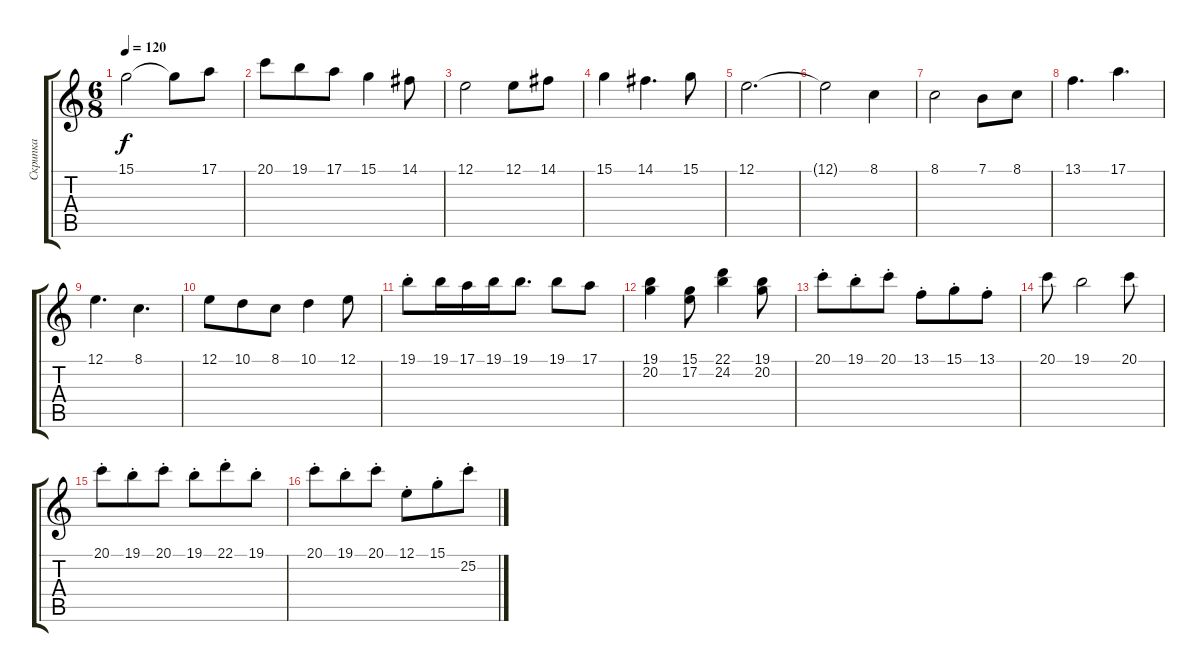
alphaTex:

\track ("Скрипка" "Скрипка") {instrument stringensemble1}
\staff {score tabs}
\tuning (E4 B3 G3 D3 A2 E2) {hide}
\ts (6 8)
\tempo 120
\clef g2
\ks c
15.1.2{dy f} 15.1{t}.8 17.1.8 |
20.1.8 19.1.8 17.1.8 15.1.4 14.1.8 |
12.1.2 12.1.8 14.1.8 |
15.1.4 14.1.4{d} 15.1.8 |
12.1.2{d} |
12.1{t}.2 8.1.4 |
8.1.2 7.1.8 8.1.8 |
13.1.4{d} 17.1.4{d} |
12.1.4{d} 8.1.4{d} |
12.1.8 10.1.8 8.1.8 10.1.4 12.1.8 |
19.1{st}.8 19.1.16 17.1.16 19.1.16 19.1.8{d} 19.1.8 17.1.8 |
(19.1 20.2).4 (15.1 17.2).8 (22.1 24.2).4 (19.1 20.2).8 |
20.1{st}.8 19.1{st}.8 20.1{st}.8 13.1{st}.8 15.1{st}.8 13.1{st}.8 |
20.1.8 19.1.2 20.1.8 |
20.1{st}.8 19.1{st}.8 20.1{st}.8 19.1{st}.8 22.1{st}.8 19.1{st}.8 |
20.1{st}.8 19.1{st}.8 20.1{st}.8 12.1{st}.8 15.1{st}.8 25.2{st}.8
